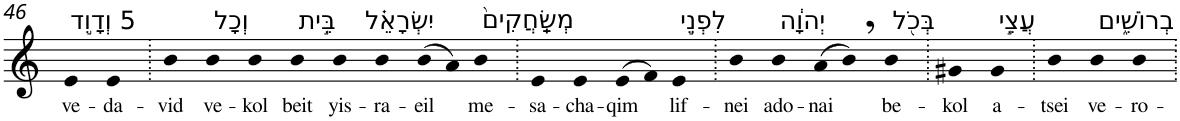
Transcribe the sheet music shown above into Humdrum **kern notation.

**kern	**text
*part1	*part1
*staff1	*staff1
*I"Piano	*
*I'Pno	*
!!LO:PB:g=z
*clefG2	*
*k[]	*
=46	=46
!LO:TX:a:t=5 וְדָוִ֣ד	!
!	!LO:LY:b
4e	ve-
!	!LO:LY:b
4e	-da-
=47.	=47.
!	!LO:LY:b
4b	-vid
!LO:TX:a:t=וְכָל	!
!	!LO:LY:b
4b	ve-
!	!LO:LY:b
4b	-kol
!LO:TX:a:t=בֵּ֣ית	!
!	!LO:LY:b
4b	beit
!LO:TX:a:t=יִשְׂרָאֵ֗ל	!
!	!LO:LY:b
4b	yis-
!	!LO:LY:b
4b	-ra-
!	!LO:LY:b
(>8b	-eil
8a)	.
!LO:TX:a:t=מְשַֽׂחֲקִים֙	!
!	!LO:LY:b
4b	me-
=48.	=48.
!	!LO:LY:b
4e	-sa-
!	!LO:LY:b
4e	-cha-
!	!LO:LY:b
(>8e	-qim
8f)	.
!LO:TX:a:t=לִפְנֵ֣י	!
!	!LO:LY:b
4e	lif-
=49.	=49.
!	!LO:LY:b
4b	-nei
!LO:TX:a:t=יְהוָ֔ה	!
!	!LO:LY:b
4b	ado-
!	!LO:LY:b
(>8a	-nai
8b,)	.
!LO:TX:a:t=בְּכֹ֖ל	!
!	!LO:LY:b
4b	be-
=50.	=50.
!	!LO:LY:b
4g#X	-kol
!LO:TX:a:t=עֲצֵ֣י	!
!	!LO:LY:b
4g#	a-
=51.	=51.
!	!LO:LY:b
4b	-tsei
!LO:TX:a:t=בְרוֹשִׁ֑ים	!
!	!LO:LY:b
4b	ve-
!	!LO:LY:b
4b	-ro-
=.	=.
*-	*-
